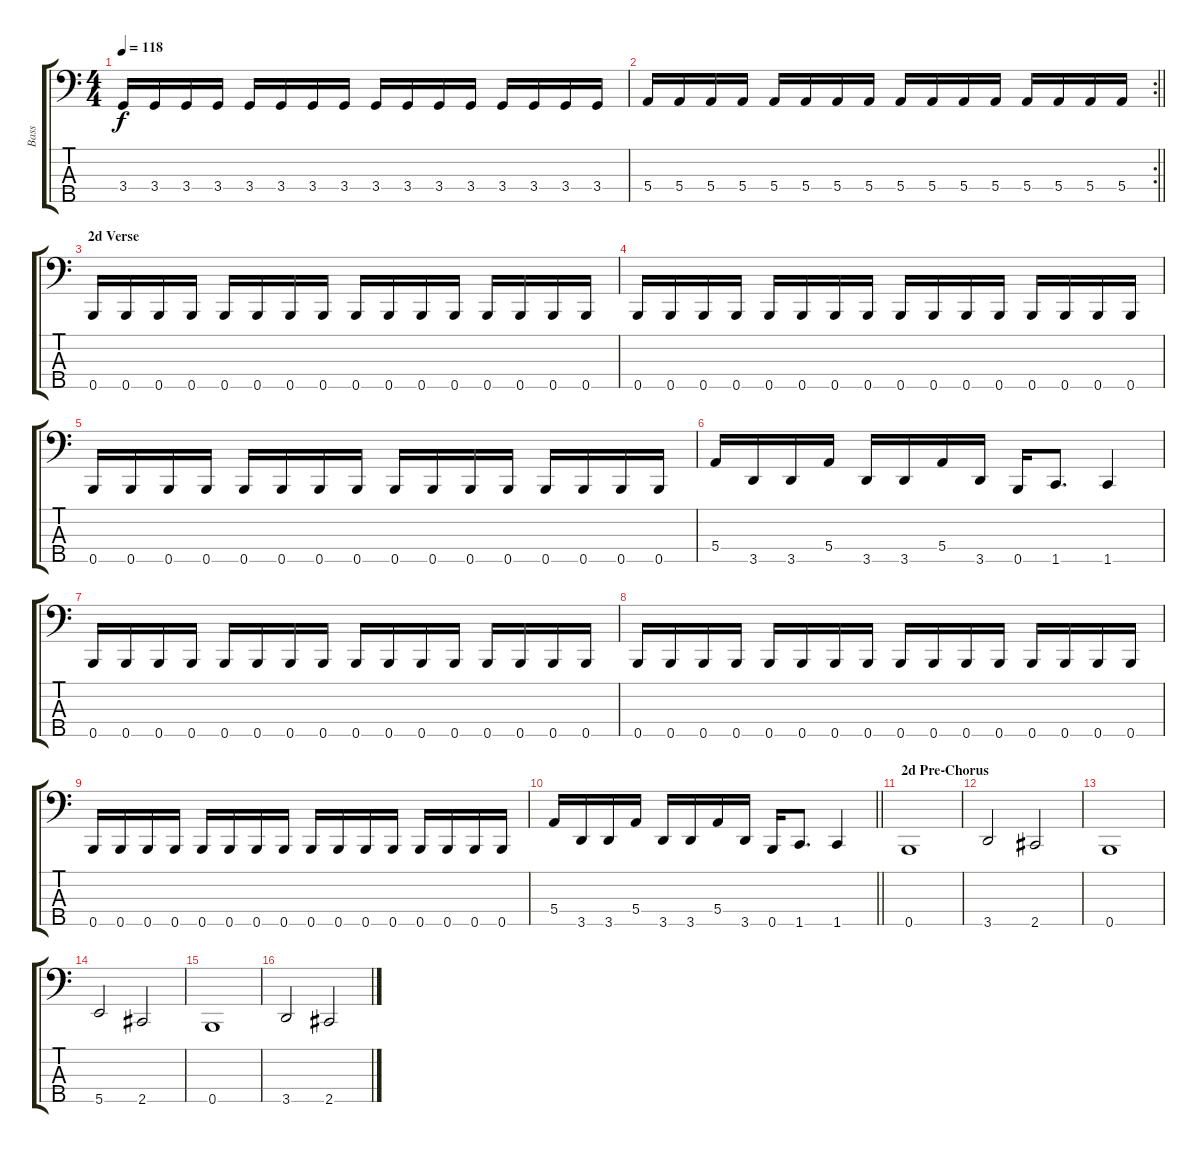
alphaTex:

\track ("Bass" "Bass") {instrument electricbasspick}
\staff {score tabs}
\tuning (G2 D2 A1 E1 B0) {hide}
\ts (4 4)
\tempo 118
\clef f4
\ks c
3.4.16{dy f} 3.4.16 3.4.16 3.4.16 3.4.16 3.4.16 3.4.16 3.4.16 3.4.16 3.4.16 3.4.16 3.4.16 3.4.16 3.4.16 3.4.16 3.4.16 |
\rc 2
\barLineRight lightlight
5.4.16 5.4.16 5.4.16 5.4.16 5.4.16 5.4.16 5.4.16 5.4.16 5.4.16 5.4.16 5.4.16 5.4.16 5.4.16 5.4.16 5.4.16 5.4.16 |
\section ("" "2d Verse")
0.5.16 0.5.16 0.5.16 0.5.16 0.5.16 0.5.16 0.5.16 0.5.16 0.5.16 0.5.16 0.5.16 0.5.16 0.5.16 0.5.16 0.5.16 0.5.16 |
0.5.16 0.5.16 0.5.16 0.5.16 0.5.16 0.5.16 0.5.16 0.5.16 0.5.16 0.5.16 0.5.16 0.5.16 0.5.16 0.5.16 0.5.16 0.5.16 |
0.5.16 0.5.16 0.5.16 0.5.16 0.5.16 0.5.16 0.5.16 0.5.16 0.5.16 0.5.16 0.5.16 0.5.16 0.5.16 0.5.16 0.5.16 0.5.16 |
5.4.16 3.5.16 3.5.16 5.4.16 3.5.16 3.5.16 5.4.16 3.5.16 0.5.16 1.5.8{d} 1.5.4 |
0.5.16 0.5.16 0.5.16 0.5.16 0.5.16 0.5.16 0.5.16 0.5.16 0.5.16 0.5.16 0.5.16 0.5.16 0.5.16 0.5.16 0.5.16 0.5.16 |
0.5.16 0.5.16 0.5.16 0.5.16 0.5.16 0.5.16 0.5.16 0.5.16 0.5.16 0.5.16 0.5.16 0.5.16 0.5.16 0.5.16 0.5.16 0.5.16 |
0.5.16 0.5.16 0.5.16 0.5.16 0.5.16 0.5.16 0.5.16 0.5.16 0.5.16 0.5.16 0.5.16 0.5.16 0.5.16 0.5.16 0.5.16 0.5.16 |
\barLineRight lightlight
5.4.16 3.5.16 3.5.16 5.4.16 3.5.16 3.5.16 5.4.16 3.5.16 0.5.16 1.5.8{d} 1.5.4 |
\section ("" "2d Pre-Chorus")
0.5.1 |
3.5.2 2.5.2 |
0.5.1 |
5.5.2 2.5.2 |
0.5.1 |
3.5.2 2.5.2
